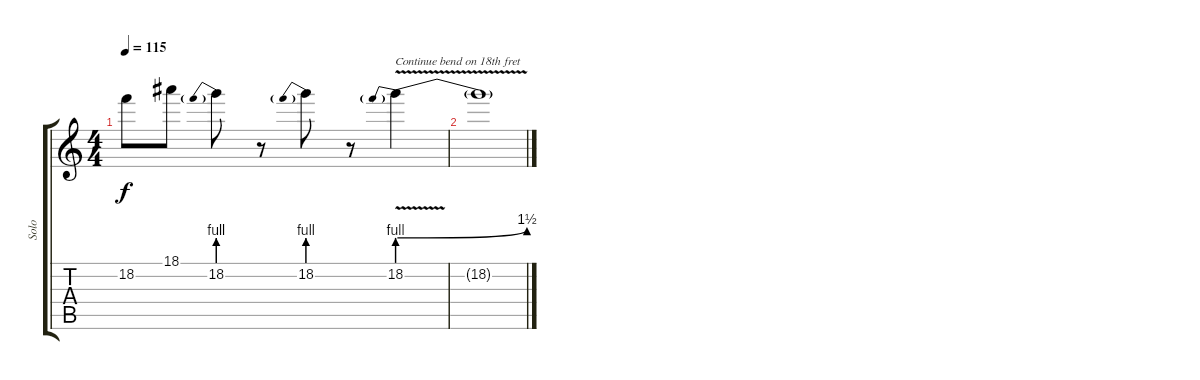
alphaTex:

\track ("Solo" "Solo") {instrument overdrivenguitar}
\staff {score tabs}
\tuning (E4 B3 G3 D3 A2 E2) {hide}
\ts (4 4)
\tempo 115
\clef g2
\ks c
18.2{t}.8{dy f} 18.1.8 18.2{be (prebend 0 4 60 4)}.8 r.8 18.2{be (prebend 0 4 60 4)}.8 r.8 18.2{be (prebendbend 0 4 60 6) v}.4{txt "Continue bend on 18th fret"} |
18.2{t}.1
